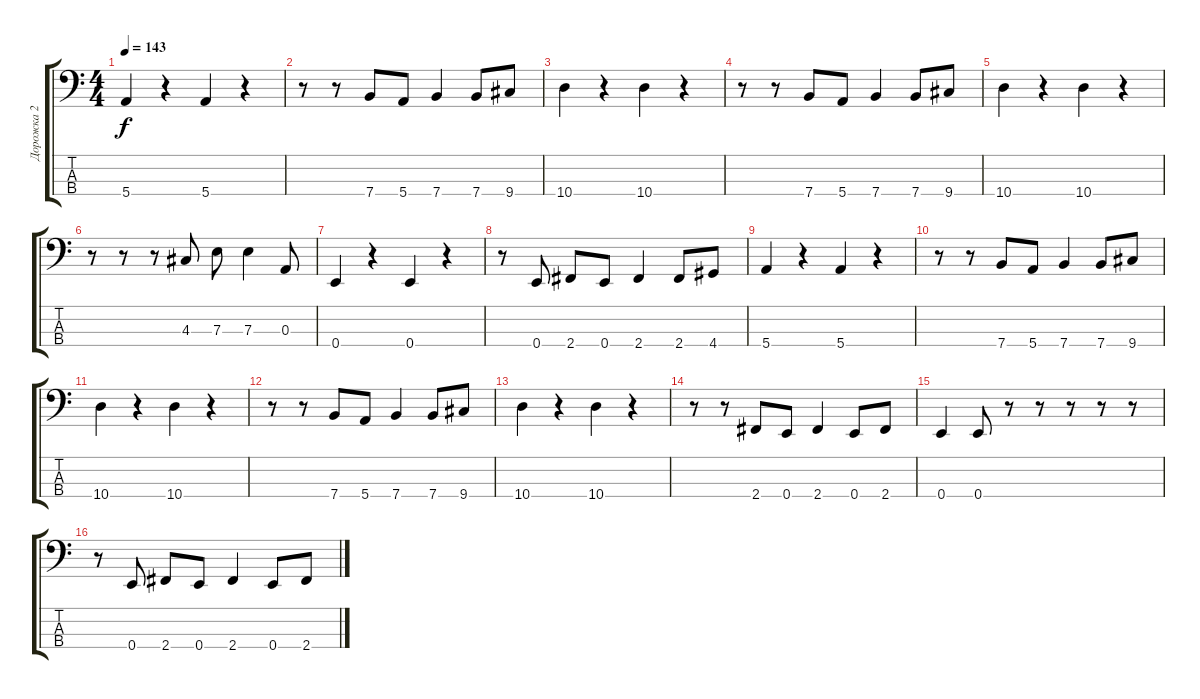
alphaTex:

\track ("Дорожка 2" "Дорожка 2") {instrument electricbassfinger}
\staff {score tabs}
\tuning (G2 D2 A1 E1) {hide}
\ts (4 4)
\tempo 143
\clef f4
\ks c
5.4.4{dy f} r.4 5.4.4 r.4 |
r.8 r.8 7.4.8 5.4.8 7.4.4 7.4.8 9.4.8 |
10.4.4 r.4 10.4.4 r.4 |
r.8 r.8 7.4.8 5.4.8 7.4.4 7.4.8 9.4.8 |
10.4.4 r.4 10.4.4 r.4 |
r.8 r.8 r.8 4.3.8 7.3.8 7.3.4 0.3.8 |
0.4.4 r.4 0.4.4 r.4 |
r.8 0.4.8 2.4.8 0.4.8 2.4.4 2.4.8 4.4.8 |
5.4.4 r.4 5.4.4 r.4 |
r.8 r.8 7.4.8 5.4.8 7.4.4 7.4.8 9.4.8 |
10.4.4 r.4 10.4.4 r.4 |
r.8 r.8 7.4.8 5.4.8 7.4.4 7.4.8 9.4.8 |
10.4.4 r.4 10.4.4 r.4 |
r.8 r.8 2.4.8 0.4.8 2.4.4 0.4.8 2.4.8 |
0.4.4 0.4.8 r.8 r.8 r.8 r.8 r.8 |
r.8 0.4.8 2.4.8 0.4.8 2.4.4 0.4.8 2.4.8
